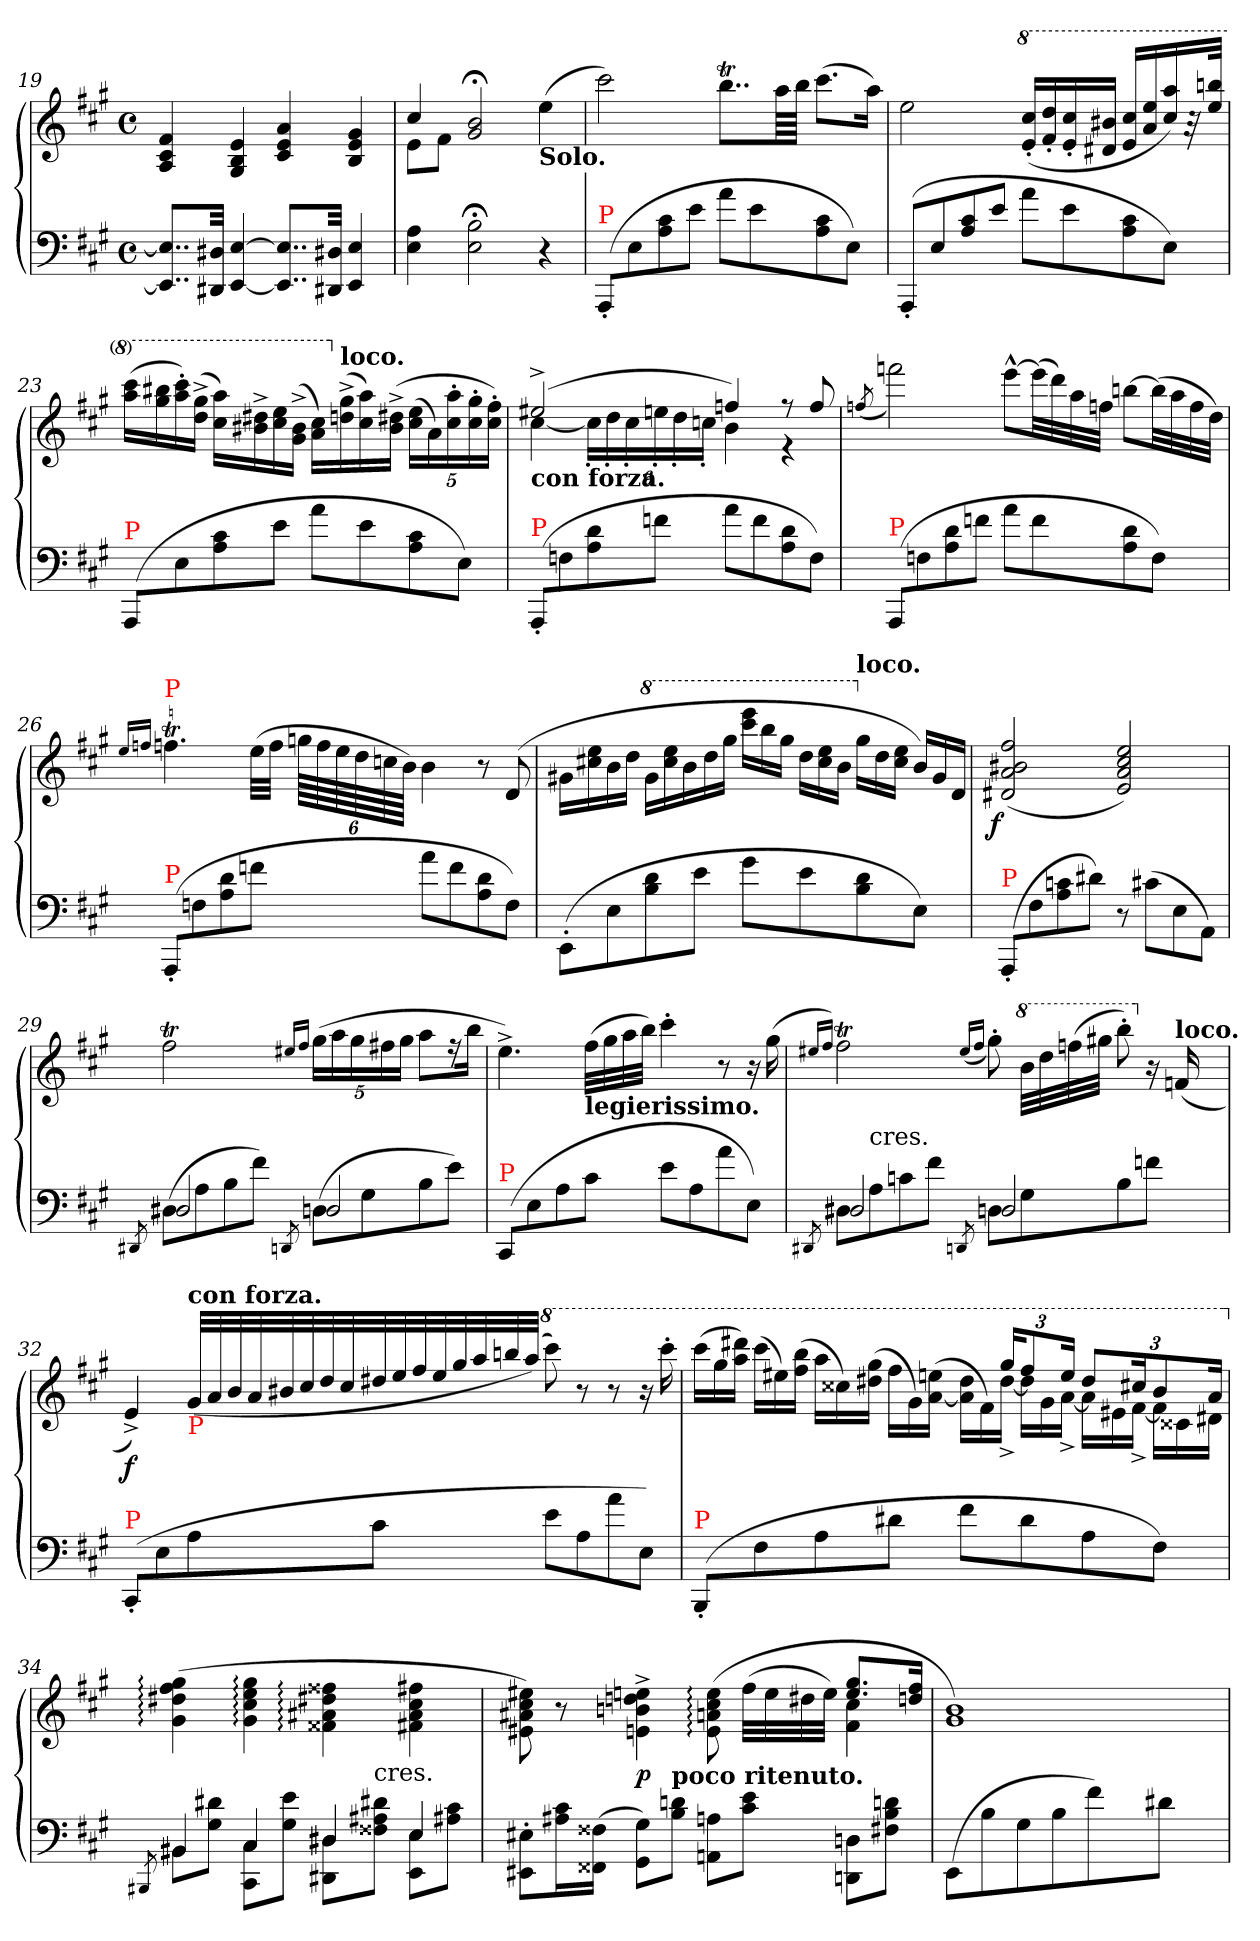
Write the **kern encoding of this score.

**kern	**kern	**dynam
*part1	*part1	*part1
*staff2	*staff1	*staff1/2
*clefF4	*clefG2	*
*k[f#c#g#]	*k[f#c#g#]	*
*A:	*A:	*
*M4/4	*M4/4	*
*met(c)	*met(c)	*
=19	=19	=19
8..E!] 8..EE!]L	4f#! 4c#! 4A!	.
32D#X! 32DD#X!Jkk	.	.
[4E! [4EE!	4e! 4B! 4G#!	.
8..E!] 8..EE!]L	4a! 4e! 4c#!	.
32D#X! 32DD#X!Jkk	.	.
4E! 4EE!	4g#! 4e! 4B!	.
=20	=20	=20
*	*^	*
4A! 4E!	4cc#!	8e!\L	.
.	.	8f#!J	.
2B!;< 2E!;<	2b!;< 2g#!;<	2ryy	.
!	!LO:TX:b:B:t=Solo.	!	!
4r	(>4ee	4ryy	.
=21	=21	=21	=21
!	!LO:TX:a:B:t=CANTABILE.	!	!
!LO:TX:a:color=red:t=P	!	!	!
*	*v	*v	*
(>8AAA'</L	2ccc#)	.
8E\	.	.
8c#\ 8A\	.	.
8e\J	.	.
8aL	8..bbT\L	.
8e	.	.
.	64aa\LLL	.
.	64bb\JJJJ	.
8c# 8A	(>8.ccc#\L	.
8EJ)	.	.
.	16aaJk)	.
=22	=22	=22
(>8AAA'>L	2ee	.
8E	.	.
8c# 8A	.	.
8eJ	.	.
*	*8va	*
8aL	(<16ccc#'</ 16ee'</LL	.
.	16ddd'< 16ff#'<	.
8e	16ccc#'< 16ee'<	.
.	16bb#X 16dd#XJJ	.
8c# 8A	16ccc#/ 16ee/LL	.
.	16eee 16aa	.
8EJ)	16aaa/ 16ccc#/)	.
.	32rgg	.
.	32bbbn 32eeeJJk	.
=23	=23	=23
!LO:TX:a:color=red:t=P	!	!
(>8AAA/L	(>16cccc# 16aaaLL	.
.	16bbb#X 16ggg#	.
8E\	16cccc#'> 16aaa'>)	.
.	(>16ggg#^< 16ddd^<JJ	.
8c#\ 8A\	16aaa 16ccc#LL)	.
.	16ddd#X^< 16bb#X^<	.
8e\J	16eee 16ccc#	.
.	(>16bb#^< 16gg#^<JJ	.
8aL	16ccc# 16aaLL)	.
*	*X8va	*
!	!LO:TX:a:B:t=loco.	!
.	(>16gg#^< 16ddn^<	.
8e	16aa 16cc#)	.
.	(>16dd#X^< 16b#^<JJ	.
*	*Xbrackettup	*
8c# 8A	(>20ee 20cc#LL	.
.	20a)	.
.	20aa'> 20cc#'>	.
8EJ)	.	.
.	20gg#'> 20cc#'>	.
.	20ff#'> 20cc#'>JJ)	.
=24	=24	=24
*	*^	*
!	!LO:TX:b:B:t=con forza.	!	!
!LO:TX:a:color=red:t=P	!	!	!
(>8AAA'</L	(>2ee#X^>	[4cc#	.
8Fn\	.	.	.
8d\ 8A\	.	24cc#'>\LL]	.
.	.	24dd'>	.
.	.	24cc#'>	.
8fn\J	.	24een'>	.
.	.	24dd'>	.
.	.	24ccn'>JJ	.
8aL	4ffn)	4b	.
8f	.	.	.
8d 8A	8rff	4re	.
8FJ)	8ff	.	.
*	*v	*v	*
=25	=25	=25
.	(>8qffn/	.
!LO:TX:a:color=red:t=P	!	!
(>8AAA/L	2fffn)	.
8Fn\	.	.
8d\ 8A\	.	.
8fn\J	.	.
8aL	[8eee^^>L	.
8f	(>32eeeLL]	.
.	32ddd)	.
.	32aa	.
.	32ffnJJJ	.
8d 8A	[8bbnL	.
8FJ)	(>32bbLL]	.
.	32aa	.
.	32ff	.
.	32ddJJJ)	.
=26	=26	=26
.	16qqee/LL	.
.	16qqffn/JJ	.
!	!LO:TX:a:color=red:t=P	!
!LO:TX:a:color=red:t=P	!	!
(>8AAA'</L	4.ffnT	.
8Fn\	.	.
8d\ 8A\	.	.
8fn\J	(>32eeLLL	.
.	32ffJJJ	.
.	96ggnLLLL	.
.	96ff	.
.	96ee	.
.	96dd	.
.	96ccn	.
.	96bJJJJ)	.
8aL	4b	.
8f	.	.
8d 8A	8r	.
8FJ)	(>8d	.
=27	=27	=27
(>8EE'>L	16g#XLL	.
.	16ee 16cc#X	.
8E	16b	.
.	16ddJJ	.
*	*8va	*
*	*Xtuplet	*
8d 8B	20gg#\LL	.
.	20eee\ 20ccc#\	.
.	20bb	.
8eJ	.	.
.	20ddd	.
.	20ggg#JJ	.
8g#L	24eeee 24cccc#LL	.
.	24bbb	.
.	24ggg#JJ	.
8e	24dddLL	.
.	24eee 24ccc#	.
.	24bbJJ	.
*	*X8va	*
!	!LO:TX:a:B:t=loco.	!
8d 8B	24gg#LL	.
.	24dd	.
.	24ee 24cc#JJ	.
8EJ)	24b/LL)	.
.	24g#/	.
.	24d/JJ	.
=28	=28	=28
!LO:TX:a:color=red:t=P	!	!
!	!	!LO:DY:rj
(>8AAA'</L	(>2ff# 2b#X 2a 2d#X	f
8F#\	.	.
8cn\ 8A\	.	.
8d#X\J)	.	.
8r	2ee 2cc# 2a 2e)	.
(>8c#XL	.	.
8E	.	.
8AAJ)	.	.
=29	=29	=29
*^	*	*
.	8qDD#X/	.	.
(>8D#X\L	2D#X/	2ff#T	.
8A\	.	.	.
8B\	.	.	.
8f#J)	.	.	.
.	.	16qqee#XTTT/LL	.
.	8qDDn/	16qqff#/JJ	.
*	*	*tuplet	*
(>8Dn\L	2D/	(>20gg#LL	.
.	.	20aa	.
.	.	20gg#	.
8G#	.	.	.
.	.	20ff#	.
.	.	20gg#JJ	.
8B	.	8aaL	.
8eJ)	.	16rff	.
.	.	16bbJk	.
*v	*v	*	*
=30	=30	=30
!LO:TX:a:color=red:t=P	!	!
(>8CC#/L	4.ee^<)	.
8E\	.	.
8A\	.	.
!	!LO:TX:b:B:t=legierissimo.	!
8c#\J	(>32ff#LLL	.
.	32gg#	.
.	32aa	.
.	32bbJJJ)	.
8eL	4ccc#'>	.
8A	.	.
8a	8r	.
8EJ)	16r	.
.	(>16gg#	.
=31	=31	=31
.	16qqee#X/LL	.
*^	*	*
.	8qDD#X/	16qqff#/JJ)	.
*	*	*^	*
8D#X\L	2D#X/	2ff#T	8ryy	.
!	!	!	!LO:TX:c:t=cres.	!
8A\	.	.	2..ryy	.
8cn\	.	.	.	.
8f#\J	.	.	.	.
.	.	(>16qee#/LL	.	.
.	8qDDn/	16qqff#/JJ	.	.
8Dn\L	2D/	8gg#'>)	.	.
*	*	*8va	*	*
8G#\	.	32bbLLL	.	.
.	.	32ddd	.	.
.	.	(>32fffn	.	.
.	.	32ggg#XJJJ	.	.
8B	.	8bbb'>)	.	.
*	*	*X8va	*	*
8fn\J	.	16r	.	.
!	!	!LO:TX:a:B:t=loco.	!	!
.	.	(<16fn	.	.
*v	*v	*	*	*
=32	=32	=32	=32
!LO:TX:a:color=red:t=P	!	!	!
*	*v	*v	*
(>8CC#'>/L	4e^>)	f
8E\	.	.
!	!LO:TX:a:B:t=con forza.	!
!	!LO:TX:b:color=red:t=P	!
!	!LO:N:vis=32	!
8A\	(<64g#/LLL	.
!	!LO:N:vis=32	!
.	64a/	.
!	!LO:N:vis=32	!
.	64b	.
!	!LO:N:vis=32	!
.	64a	.
!	!LO:N:vis=32	!
.	64b#X	.
!	!LO:N:vis=32	!
.	64cc#	.
!	!LO:N:vis=32	!
.	64dd	.
!	!LO:N:vis=32	!
.	64cc#	.
!	!LO:N:vis=32	!
8c#\J	64dd#X	.
!	!LO:N:vis=32	!
.	64ee	.
!	!LO:N:vis=32	!
.	64ff#	.
!	!LO:N:vis=32	!
.	64ee	.
!	!LO:N:vis=32	!
.	64gg#	.
!	!LO:N:vis=32	!
.	64aa	.
!	!LO:N:vis=32	!
.	64bbn	.
!	!LO:N:vis=32	!
.	(>64aaJJJ)	.
*	*8va	*
8eL	8cccc#)	.
8A	8r	.
8a	8r	.
8EJ)	16r	.
.	16cccc#'>	.
=33	=33	=33
*	*^	*
*	*	*Xtuplet	*
!LO:TX:a:color=red:t=P	!	!	!
(>8BBB'</L	2ryy	(>24cccc#\LL	.
.	.	24ggg#	.
.	.	24dddd#X 24aaaJJ)	.
8F#\	.	(>24cccc#\LL	.
.	.	24eee#X)	.
.	.	(>24bbb 24fff#JJ	.
8A\	.	24aaa\LL	.
.	.	24ccc##X)	.
.	.	(>24ggg# 24ddd#XJJ	.
8d#X\J	.	24fff#\LL	.
.	.	24gg#)	.
.	.	(>24eeen [24aaJJ	.
8f#L	12ryy	24ddd#\ 24aa]\LL	.
.	.	24ff#)	.
.	24ggg#/KL	[24ddd#^<JJ	.
8d#	12fff#/	24ddd#LL]	.
.	.	24gg#\	.
.	24eeeJk	[24aa^<JJ	.
8A	12ddd#/L	24aa\LL]	.
.	.	24ee#X	.
.	24ccc#k	[24ff#^<JJ	.
8F#J)	12bb/	24ff#\LL]	.
.	.	24cc##X	.
.	24aaJk	24dd#XJJ	.
=34	=34	=34	=34
*^	*	*	*
.	8qBBB#X/	.	.	.
*	*	*X8va	*	*
8BB#XL	4BB#X/	(>4gg#: 4ff#: 4dd#X: 4g#:	2ryy	.
8d#X\ 8G#\J	.	.	.	.
8C# 8CC#L	4C#/	4gg#: 4ee: 4cc#: 4g#:	.	.
8e\ 8G#\J	.	.	.	.
8D#X\ 8DD#X\L	4D#X/	4ff##X: 4dd#X: 4a#X: 4f##X:	8ryy	.
!	!	!	!LO:TX:c:t=cres.	!
8d#X 8A#X 8F##XJ	.	.	4.ryy	.
8E 8EEL	4E/	4ff#X 4cc# 4a# 4f#X	.	.
8c#\ 8A#X\J	.	.	.	.
*v	*v	*	*	*
=35	=35	=35	=35
*	*	*^	*
8E#X'> 8EE#X'>L	2ryy	8ee#X\ 8cc#\ 8a#X\ 8e#X\)	4.ryy	.
16c# 16A#XL	.	8r	.	.
(>16F##X 16FF##XJJ	.	.	.	.
8G# 8GG#L)	.	4een^>\ 4ddn^>\ 4bn^>\ 4en^>\	.	p
!	!	!	!LO:TX:b:B:t=poco ritenuto.	!
8dn 8BJ	.	.	2ryy	.
8An 8AAnL	4ryy	(>8ee:\ 8cc#:\ 8an:\ 8e:\	.	.
8e 8c#J	.	(>32ff#LLL	.	.
.	.	32ee	.	.
.	.	32dd#X	.	.
.	.	32eeJJJ)	.	.
8Dn 8DDnL	8.gg# 8.eeL	4cc# 4f#	.	.
8dn 8B 8F#XJ	.	.	8ryy	.
.	16ff# 16ddnJk	.	.	.
*	*	*v	*v	*
=36	=36	=36	=36
(>8EEL	2ryy	1b 1g#))	.
8B	.	.	.
8G#	.	.	.
8BJ	.	.	.
4f#\)	8ryy	.	.
.	4e	.	.
8d#X\J	.	.	.
8ryy	(>8dnJ	.	.
*	*v	*v	*
=	=	=
*-	*-	*-
